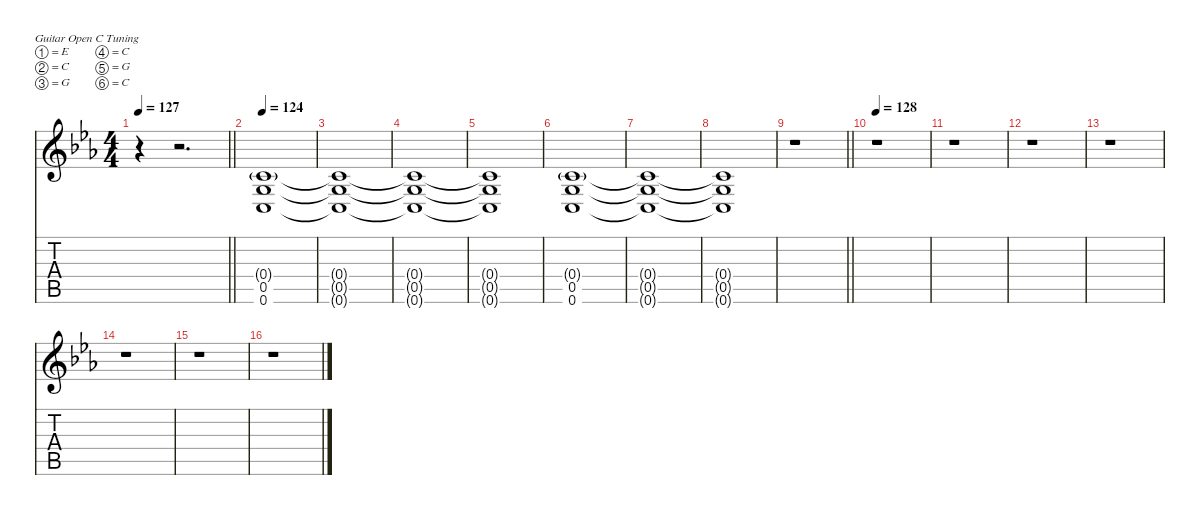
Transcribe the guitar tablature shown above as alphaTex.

\defaultSystemsLayout 4
\hideDynamics
\bracketExtendMode nobrackets
\singleTrackTrackNamePolicy hidden
\multiTrackTrackNamePolicy hidden
\firstSystemTrackNameMode fullname
\otherSystemsTrackNameOrientation horizontal
\track ("Guitar 2" "dist.guit.") {instrument distortionguitar}
\staff {score tabs}
\tuning (E4 C4 G3 C3 G2 C2)
\ts (4 4)
\tempo 127
\clef g2
\barLineRight lightlight
\ks cminor
r.4{dy f} r.2{d} |
\tempo 124
(0.4{g acc forcenatural} 0.5{acc forcenatural} 0.6{acc forcenatural}).1 |
(0.4{t acc forcenatural} 0.5{t acc forcenatural} 0.6{t acc forcenatural}).1 |
(0.4{t acc forcenatural} 0.5{t acc forcenatural} 0.6{t acc forcenatural}).1 |
(0.4{t acc forcenatural} 0.5{t acc forcenatural} 0.6{t acc forcenatural}).1 |
(0.4{g acc forcenatural} 0.5{acc forcenatural} 0.6{acc forcenatural}).1 |
(0.4{t acc forcenatural} 0.5{t acc forcenatural} 0.6{t acc forcenatural}).1 |
(0.4{t acc forcenatural} 0.5{t acc forcenatural} 0.6{t acc forcenatural}).1 |
\barLineRight lightlight
r.1 |
\tempo 128
r.1 |
r.1 |
r.1 |
r.1 |
r.1 |
r.1 |
r.1
